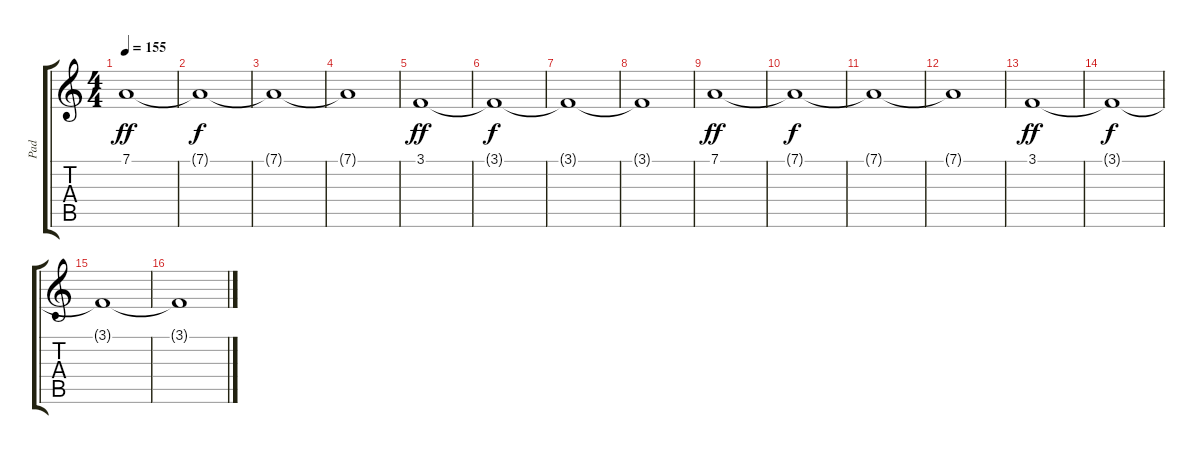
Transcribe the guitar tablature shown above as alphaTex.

\track ("Pad" "Pad") {instrument pad2warm}
\staff {score tabs}
\tuning (D4 A3 F3 C3 G2 D2) {hide}
\ts (4 4)
\tempo 155
\clef g2
\ks c
7.1.1{dy ff} |
7.1{t}.1{dy f} |
7.1{t}.1 |
7.1{t}.1 |
3.1.1{dy ff} |
3.1{t}.1{dy f} |
3.1{t}.1 |
3.1{t}.1 |
7.1.1{dy ff} |
7.1{t}.1{dy f} |
7.1{t}.1 |
7.1{t}.1 |
3.1.1{dy ff} |
3.1{t}.1{dy f} |
3.1{t}.1 |
3.1{t}.1
